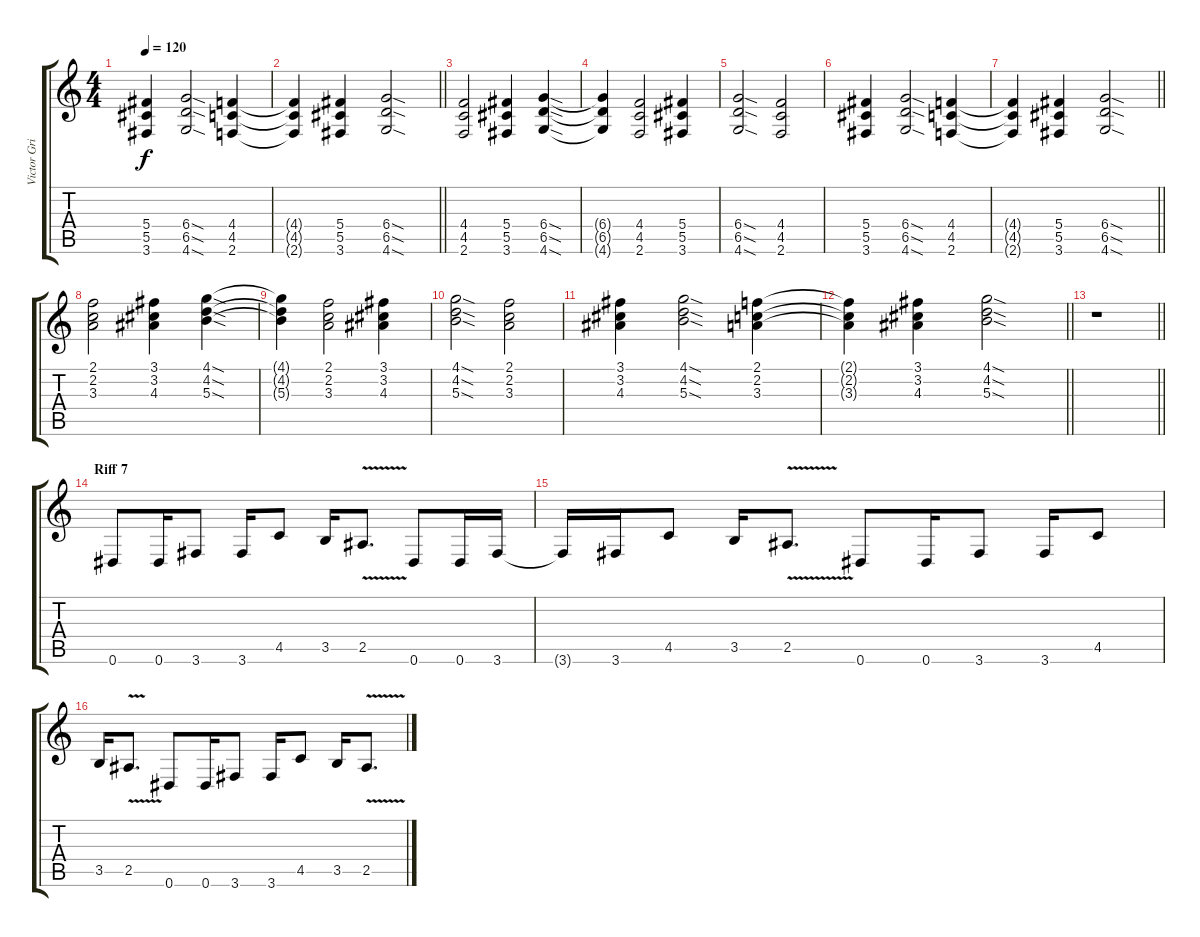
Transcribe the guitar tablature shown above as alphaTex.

\track ("Victor Griffin" "Victor Gri") {instrument overdrivenguitar}
\staff {score tabs}
\tuning (Eb4 Bb3 Gb3 Db3 Ab2 Eb2) {hide}
\ts (4 4)
\tempo 120
\clef g2
\ks c
(5.4 5.5 3.6).4{dy f} (6.4{sod} 6.5{sod} 4.6{sod}).2 (4.4 4.5 2.6).4 |
\barLineRight lightlight
(4.4{t} 4.5{t} 2.6{t}).4 (5.4 5.5 3.6).4 (6.4{sod} 6.5{sod} 4.6{sod}).2 |
(4.4 4.5 2.6).2 (5.4 5.5 3.6).4 (6.4{sod} 6.5{sod} 4.6{sod}).4 |
(6.4{t} 6.5{t} 4.6{t}).4 (4.4 4.5 2.6).2 (5.4 5.5 3.6).4 |
(6.4{sod} 6.5{sod} 4.6{sod}).2 (4.4 4.5 2.6).2 |
(5.4 5.5 3.6).4 (6.4{sod} 6.5{sod} 4.6{sod}).2 (4.4 4.5 2.6).4 |
\barLineRight lightlight
(4.4{t} 4.5{t} 2.6{t}).4 (5.4 5.5 3.6).4 (6.4{sod} 6.5{sod} 4.6{sod}).2 |
(2.1 2.2 3.3).2 (3.1 3.2 4.3).4 (4.1{sod} 4.2{sod} 5.3{sod}).4 |
(4.1{t} 4.2{t} 5.3{t}).4 (2.1 2.2 3.3).2 (3.1 3.2 4.3).4 |
(4.1{sod} 4.2{sod} 5.3{sod}).2 (2.1 2.2 3.3).2 |
(3.1 3.2 4.3).4 (4.1{sod} 4.2{sod} 5.3{sod}).2 (2.1 2.2 3.3).4 |
\barLineRight lightlight
(2.1{t} 2.2{t} 3.3{t}).4 (3.1 3.2 4.3).4 (4.1{sod} 4.2{sod} 5.3{sod}).2 |
\barLineRight lightlight
r.1 |
\section ("" "Riff 7 ")
0.6.8 0.6.16 3.6.8 3.6.16 4.5.8 3.5.16 2.5{v}.8{d} 0.6.8 0.6.16 3.6.16 |
3.6{t}.16 3.6.16 4.5.8 3.5.16 2.5{v}.8{d} 0.6.8 0.6.16 3.6.8 3.6.16 4.5.8 |
3.5.16 2.5{v}.8{d} 0.6.8 0.6.16 3.6.8 3.6.16 4.5.8 3.5.16 2.5{v}.8{d}
